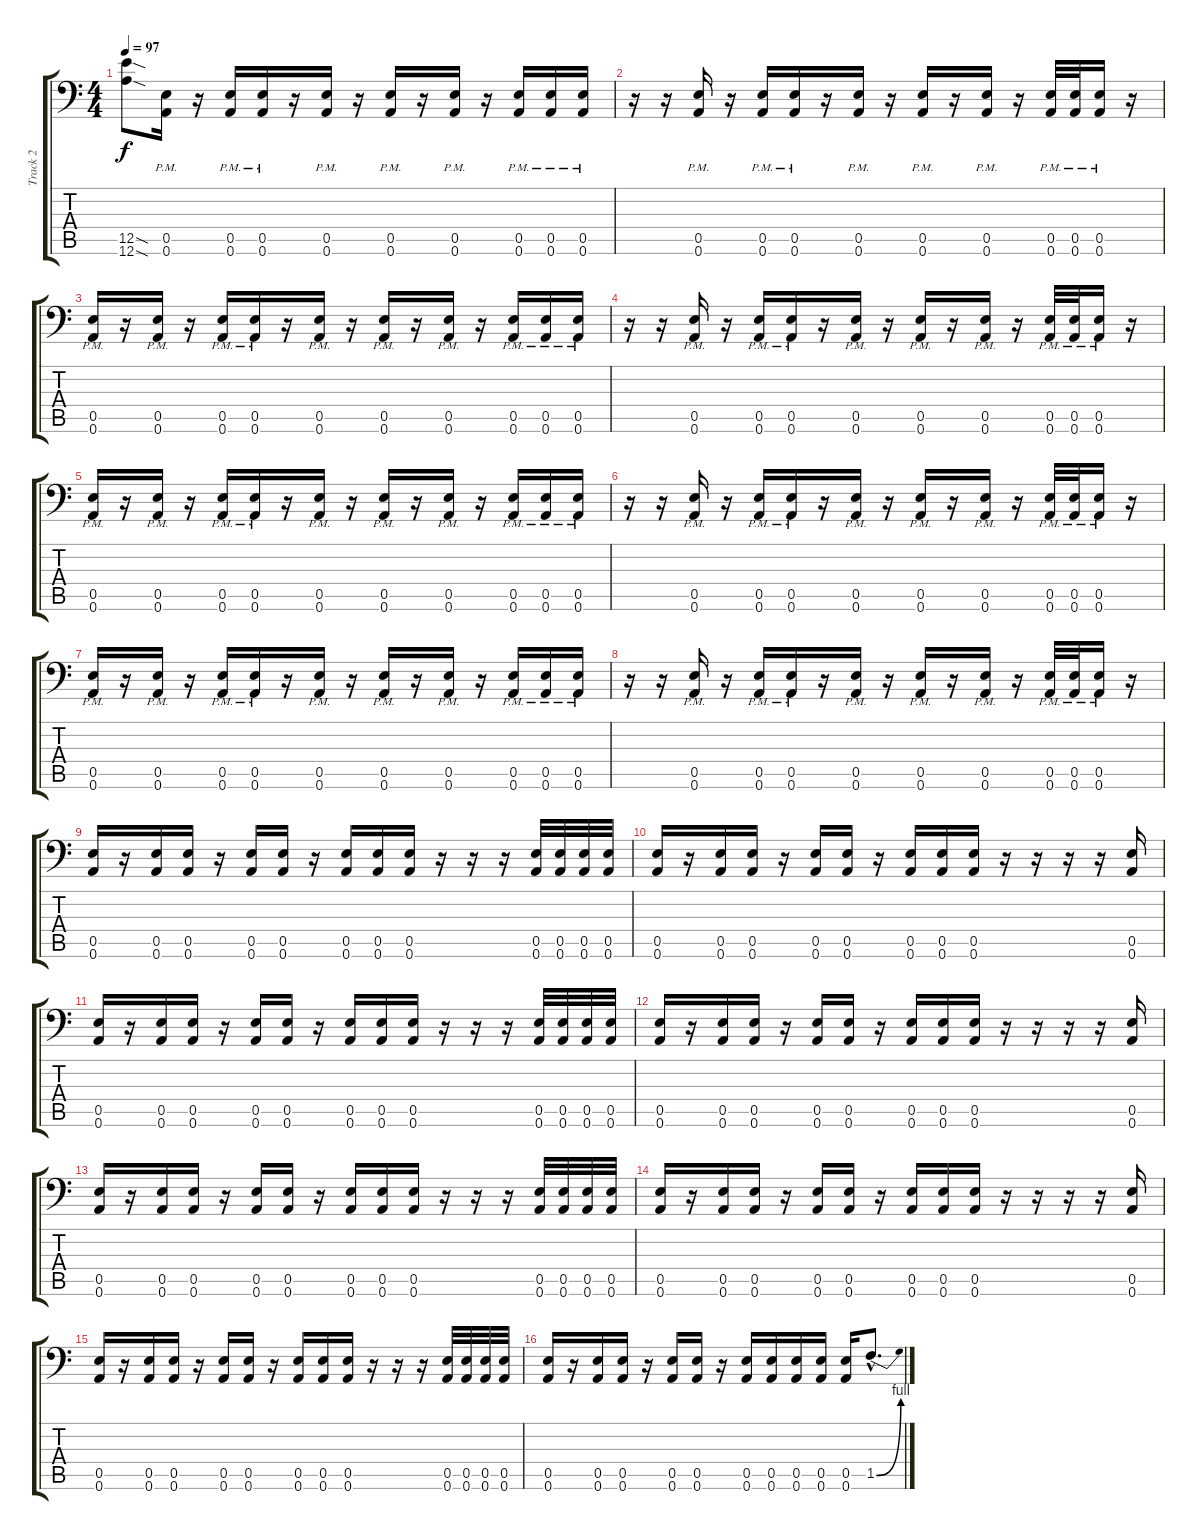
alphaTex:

\track ("Track 2" "Track 2") {instrument overdrivenguitar}
\staff {score tabs}
\tuning (B3 Gb3 D3 A2 E2 A1) {hide}
\ts (4 4)
\tempo 97
\clef f4
\ks c
(12.5{sod} 12.6{sod}).8{dy f} (0.5{pm} 0.6{pm}).16 r.16 (0.5{pm} 0.6{pm}).16 (0.5{pm} 0.6{pm}).16 r.16 (0.5{pm} 0.6{pm}).16 r.16 (0.5{pm} 0.6{pm}).16 r.16 (0.5{pm} 0.6{pm}).16 r.16 (0.5{pm} 0.6{pm}).16 (0.5{pm} 0.6{pm}).16 (0.5{pm} 0.6{pm}).16 |
r.16 r.16 (0.5{pm} 0.6{pm}).16 r.16 (0.5{pm} 0.6{pm}).16 (0.5{pm} 0.6{pm}).16 r.16 (0.5{pm} 0.6{pm}).16 r.16 (0.5{pm} 0.6{pm}).16 r.16 (0.5{pm} 0.6{pm}).16 r.16 (0.5{pm} 0.6{pm}).32 (0.5{pm} 0.6{pm}).32 (0.5{pm} 0.6{pm}).16 r.16 |
(0.5{pm} 0.6{pm}).16 r.16 (0.5{pm} 0.6{pm}).16 r.16 (0.5{pm} 0.6{pm}).16 (0.5{pm} 0.6{pm}).16 r.16 (0.5{pm} 0.6{pm}).16 r.16 (0.5{pm} 0.6{pm}).16 r.16 (0.5{pm} 0.6{pm}).16 r.16 (0.5{pm} 0.6{pm}).16 (0.5{pm} 0.6{pm}).16 (0.5{pm} 0.6{pm}).16 |
r.16 r.16 (0.5{pm} 0.6{pm}).16 r.16 (0.5{pm} 0.6{pm}).16 (0.5{pm} 0.6{pm}).16 r.16 (0.5{pm} 0.6{pm}).16 r.16 (0.5{pm} 0.6{pm}).16 r.16 (0.5{pm} 0.6{pm}).16 r.16 (0.5{pm} 0.6{pm}).32 (0.5{pm} 0.6{pm}).32 (0.5{pm} 0.6{pm}).16 r.16 |
(0.5{pm} 0.6{pm}).16 r.16 (0.5{pm} 0.6{pm}).16 r.16 (0.5{pm} 0.6{pm}).16 (0.5{pm} 0.6{pm}).16 r.16 (0.5{pm} 0.6{pm}).16 r.16 (0.5{pm} 0.6{pm}).16 r.16 (0.5{pm} 0.6{pm}).16 r.16 (0.5{pm} 0.6{pm}).16 (0.5{pm} 0.6{pm}).16 (0.5{pm} 0.6{pm}).16 |
r.16 r.16 (0.5{pm} 0.6{pm}).16 r.16 (0.5{pm} 0.6{pm}).16 (0.5{pm} 0.6{pm}).16 r.16 (0.5{pm} 0.6{pm}).16 r.16 (0.5{pm} 0.6{pm}).16 r.16 (0.5{pm} 0.6{pm}).16 r.16 (0.5{pm} 0.6{pm}).32 (0.5{pm} 0.6{pm}).32 (0.5{pm} 0.6{pm}).16 r.16 |
(0.5{pm} 0.6{pm}).16 r.16 (0.5{pm} 0.6{pm}).16 r.16 (0.5{pm} 0.6{pm}).16 (0.5{pm} 0.6{pm}).16 r.16 (0.5{pm} 0.6{pm}).16 r.16 (0.5{pm} 0.6{pm}).16 r.16 (0.5{pm} 0.6{pm}).16 r.16 (0.5{pm} 0.6{pm}).16 (0.5{pm} 0.6{pm}).16 (0.5{pm} 0.6{pm}).16 |
r.16 r.16 (0.5{pm} 0.6{pm}).16 r.16 (0.5{pm} 0.6{pm}).16 (0.5{pm} 0.6{pm}).16 r.16 (0.5{pm} 0.6{pm}).16 r.16 (0.5{pm} 0.6{pm}).16 r.16 (0.5{pm} 0.6{pm}).16 r.16 (0.5{pm} 0.6{pm}).32 (0.5{pm} 0.6{pm}).32 (0.5{pm} 0.6{pm}).16 r.16 |
(0.5 0.6).16 r.16 (0.5 0.6).16 (0.5 0.6).16 r.16 (0.5 0.6).16 (0.5 0.6).16 r.16 (0.5 0.6).16 (0.5 0.6).16 (0.5 0.6).16 r.16 r.16 r.16 (0.5 0.6).32 (0.5 0.6).32 (0.5 0.6).32 (0.5 0.6).32 |
(0.5 0.6).16 r.16 (0.5 0.6).16 (0.5 0.6).16 r.16 (0.5 0.6).16 (0.5 0.6).16 r.16 (0.5 0.6).16 (0.5 0.6).16 (0.5 0.6).16 r.16 r.16 r.16 r.16 (0.5 0.6).16 |
(0.5 0.6).16 r.16 (0.5 0.6).16 (0.5 0.6).16 r.16 (0.5 0.6).16 (0.5 0.6).16 r.16 (0.5 0.6).16 (0.5 0.6).16 (0.5 0.6).16 r.16 r.16 r.16 (0.5 0.6).32 (0.5 0.6).32 (0.5 0.6).32 (0.5 0.6).32 |
(0.5 0.6).16 r.16 (0.5 0.6).16 (0.5 0.6).16 r.16 (0.5 0.6).16 (0.5 0.6).16 r.16 (0.5 0.6).16 (0.5 0.6).16 (0.5 0.6).16 r.16 r.16 r.16 r.16 (0.5 0.6).16 |
(0.5 0.6).16 r.16 (0.5 0.6).16 (0.5 0.6).16 r.16 (0.5 0.6).16 (0.5 0.6).16 r.16 (0.5 0.6).16 (0.5 0.6).16 (0.5 0.6).16 r.16 r.16 r.16 (0.5 0.6).32 (0.5 0.6).32 (0.5 0.6).32 (0.5 0.6).32 |
(0.5 0.6).16 r.16 (0.5 0.6).16 (0.5 0.6).16 r.16 (0.5 0.6).16 (0.5 0.6).16 r.16 (0.5 0.6).16 (0.5 0.6).16 (0.5 0.6).16 r.16 r.16 r.16 r.16 (0.5 0.6).16 |
(0.5 0.6).16 r.16 (0.5 0.6).16 (0.5 0.6).16 r.16 (0.5 0.6).16 (0.5 0.6).16 r.16 (0.5 0.6).16 (0.5 0.6).16 (0.5 0.6).16 r.16 r.16 r.16 (0.5 0.6).32 (0.5 0.6).32 (0.5 0.6).32 (0.5 0.6).32 |
(0.5 0.6).16 r.16 (0.5 0.6).16 (0.5 0.6).16 r.16 (0.5 0.6).16 (0.5 0.6).16 r.16 (0.5 0.6).16 (0.5 0.6).16 (0.5 0.6).16 (0.5 0.6).16 (0.5 0.6).16 1.5{be (bend 0 0 60 4) hac}.8{d}
